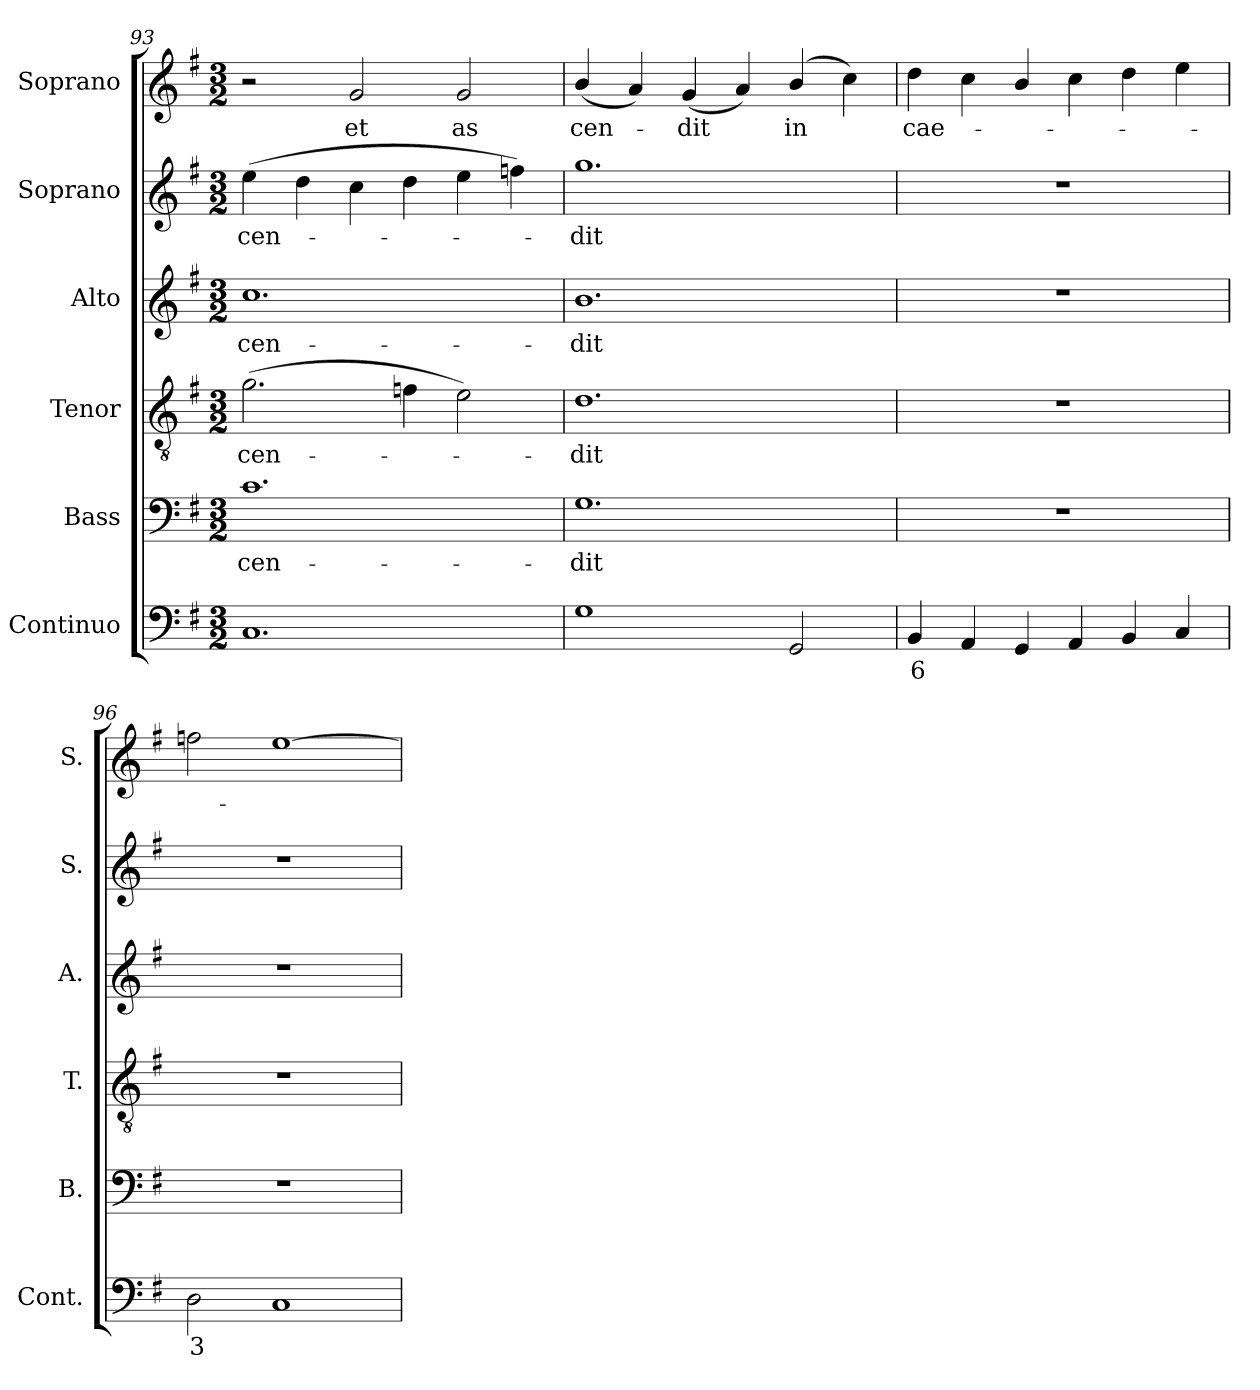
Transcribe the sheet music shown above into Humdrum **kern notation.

**kern	**text	**kern	**text	**kern	**text	**kern	**text	**kern	**text	**kern	**text
*part6	*part6	*part5	*part5	*part4	*part4	*part3	*part3	*part2	*part2	*part1	*part1
*staff6	*staff6	*staff5	*staff5	*staff4	*staff4	*staff3	*staff3	*staff2	*staff2	*staff1	*staff1
*I"Continuo	*	*I"Bass	*	*I"Tenor	*	*I"Alto	*	*I"Soprano	*	*I"Soprano	*
*I'Cont.	*	*I'B.	*	*I'T.	*	*I'A.	*	*I'S.	*	*I'S.	*
*clefF4	*	*clefF4	*	*clefGv2	*	*clefG2	*	*clefG2	*	*clefG2	*
*	*	*	*	*ITrd7c12	*	*	*	*	*	*	*
*k[f#]	*	*k[f#]	*	*k[f#]	*	*k[f#]	*	*k[f#]	*	*k[f#]	*
*G:	*	*G:	*	*G:	*	*G:	*	*G:	*	*G:	*
*M3/2	*	*M3/2	*	*M3/2	*	*M3/2	*	*M3/2	*	*M3/2	*
=93	=93	=93	=93	=93	=93	=93	=93	=93	=93	=93	=93
!	!	!	!LO:LY:b:color=#000000	!	!	!	!	!	!	!	!
!	!	!	!	!	!LO:LY:b:color=#000000	!	!	!	!	!	!
!	!	!	!	!	!	!	!LO:LY:b:color=#000000	!	!	!	!
!	!	!	!	!	!	!	!	!	!LO:LY:b:color=#000000	!	!
1.Ci	.	1.ci	-cen-	(2.Gi\	-cen-	1.cci	-cen-	(4eei\	-cen-	2r	.
.	.	.	.	.	.	.	.	4ddi\	.	.	.
!	!	!	!	!	!	!	!	!	!	!	!LO:LY:b:color=#000000
.	.	.	.	.	.	.	.	4cci\	.	2gi/	et
.	.	.	.	4Fni\	.	.	.	4ddi\	.	.	.
!	!	!	!	!	!	!	!	!	!	!	!LO:LY:b:color=#000000
.	.	.	.	2Ei\)	.	.	.	4eei\	.	2gi/	as
.	.	.	.	.	.	.	.	4ffni\)	.	.	.
=94	=94	=94	=94	=94	=94	=94	=94	=94	=94	=94	=94
!	!	!	!LO:LY:b:color=#000000	!	!	!	!	!	!	!	!
!	!	!	!	!	!LO:LY:b:color=#000000	!	!	!	!	!	!
!	!	!	!	!	!	!	!LO:LY:b:color=#000000	!	!	!	!
!	!	!	!	!	!	!	!	!	!LO:LY:b:color=#000000	!	!
!	!	!	!	!	!	!	!	!	!	!	!LO:LY:b:color=#000000
1Gi	.	1.Gi	-dit	1.Di	-dit	1.bi	-dit	1.ggi	-dit	(4bi/	cen-
.	.	.	.	.	.	.	.	.	.	4ai/)	.
!	!	!	!	!	!	!	!	!	!	!	!LO:LY:b:color=#000000
.	.	.	.	.	.	.	.	.	.	(4gi/	-dit
.	.	.	.	.	.	.	.	.	.	4ai/)	.
!	!	!	!	!	!	!	!	!	!	!	!LO:LY:b:color=#000000
2GGi/	.	.	.	.	.	.	.	.	.	(4bi/	in
.	.	.	.	.	.	.	.	.	.	4cci\)	.
=95	=95	=95	=95	=95	=95	=95	=95	=95	=95	=95	=95
!	!LO:LY:b:color=#000000	!LO:N:vis=1	!	!LO:N:vis=1	!	!LO:N:vis=1	!	!LO:N:vis=1	!	!	!
!	!	!	!	!	!	!	!	!	!	!	!LO:LY:b:color=#000000
4BBi/	6	1.r	.	1.r	.	1.r	.	1.r	.	4ddi\	cae-
4AAi/	.	.	.	.	.	.	.	.	.	4cci\	.
4GGi/	.	.	.	.	.	.	.	.	.	4bi/	.
4AAi/	.	.	.	.	.	.	.	.	.	4cci\	.
4BBi/	.	.	.	.	.	.	.	.	.	4ddi\	.
4Ci/	.	.	.	.	.	.	.	.	.	4eei\	.
=96	=96	=96	=96	=96	=96	=96	=96	=96	=96	=96	=96
!	!LO:LY:b:color=#000000	!LO:N:vis=1	!	!LO:N:vis=1	!	!LO:N:vis=1	!	!LO:N:vis=1	!	!	!
2Di\	3	1.r	.	1.r	.	1.r	.	1.r	.	2ffni\	.
1Ci	.	.	.	.	.	.	.	.	.	[1eei	.
=	=	=	=	=	=	=	=	=	=	=	=
*-	*-	*-	*-	*-	*-	*-	*-	*-	*-	*-	*-
